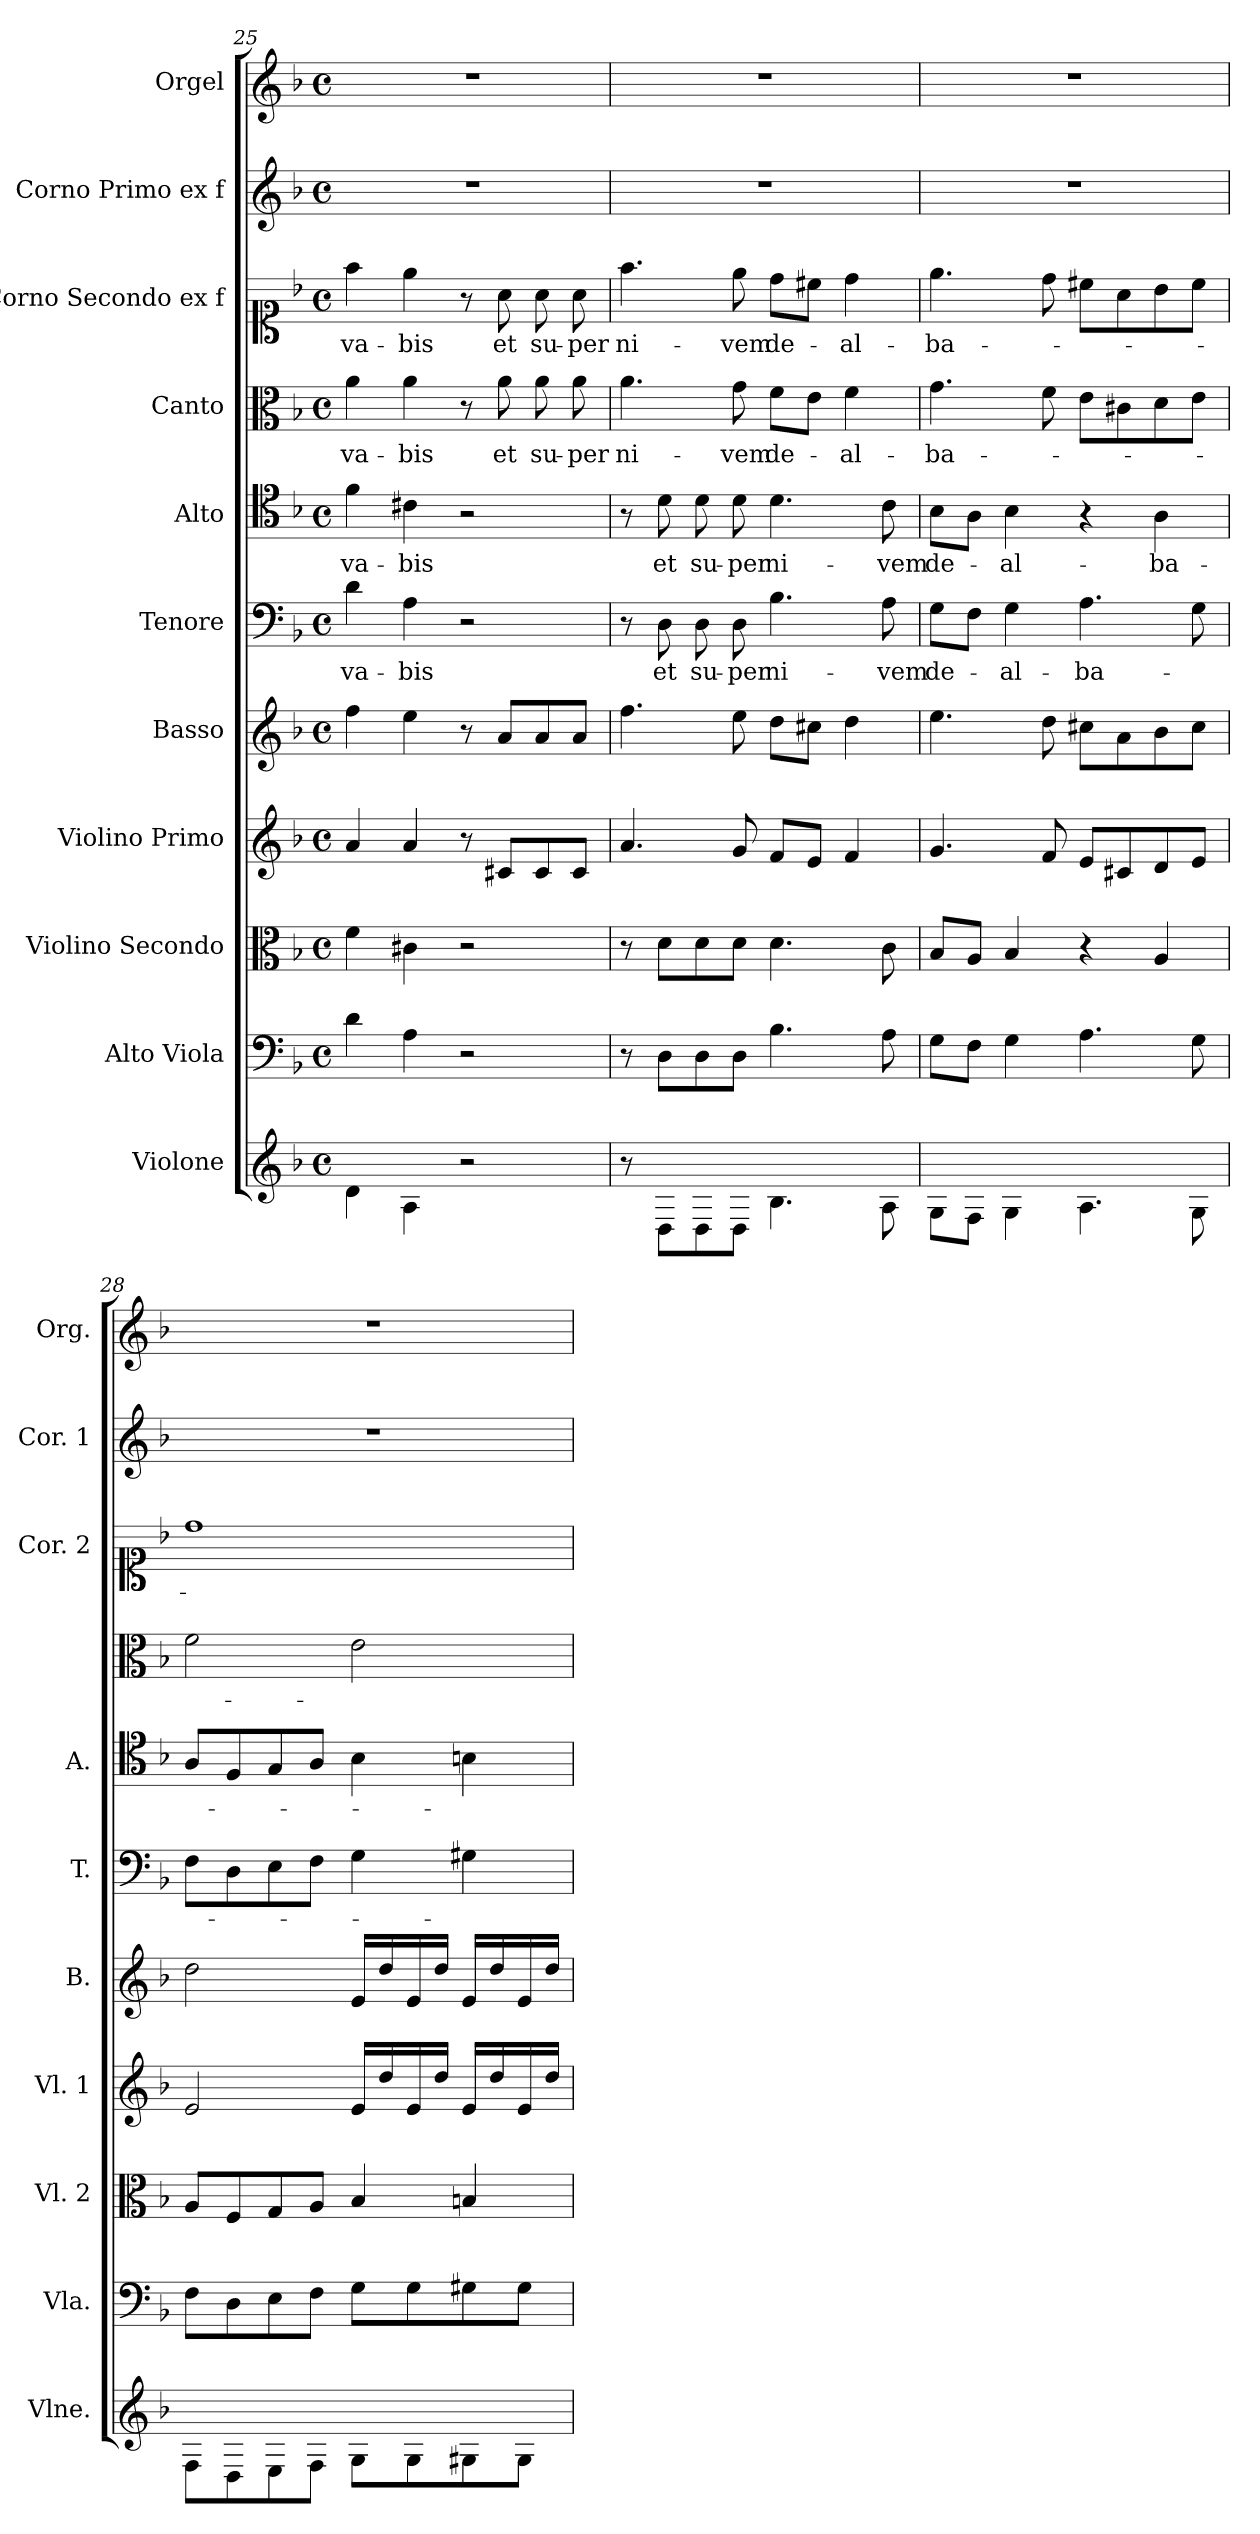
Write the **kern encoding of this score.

**kern	**kern	**kern	**kern	**kern	**kern	**text	**kern	**text	**kern	**text	**kern	**text	**kern	**kern
*part11	*part10	*part9	*part8	*part7	*part6	*part6	*part5	*part5	*part4	*part4	*part3	*part3	*part2	*part1
*staff11	*staff10	*staff9	*staff8	*staff7	*staff6	*staff6	*staff5	*staff5	*staff4	*staff4	*staff3	*staff3	*staff2	*staff1
*I"Violone	*I"Alto Viola	*I"Violino Secondo	*I"Violino Primo	*I"Basso	*I"Tenore	*	*I"Alto	*	*I"Canto	*	*I"Corno Secondo ex f	*	*I"Corno Primo ex f	*I"Orgel
*I'Vlne.	*I'Vla.	*I'Vl. 2	*I'Vl. 1	*I'B.	*I'T.	*	*I'A.	*	*	*	*I'Cor. 2	*	*I'Cor. 1	*I'Org.
*clefG2	*clefF4	*clefC3	*clefG2	*clefG2	*clefF4	*	*clefC4	*	*clefC3	*	*clefC1	*	*clefG2	*clefG2
*	*ITrd7c12	*	*	*	*	*	*	*	*	*	*	*	*ITrd0c7	*ITrd0c7
*k[b-]	*k[b-]	*k[b-]	*k[b-]	*k[b-]	*k[b-]	*	*k[b-]	*	*k[b-]	*	*k[b-]	*	*k[b-]	*k[b-]
*M4/4	*M4/4	*M4/4	*M4/4	*M4/4	*M4/4	*	*M4/4	*	*M4/4	*	*M4/4	*	*M4/4	*M4/4
*met(c)	*met(c)	*met(c)	*met(c)	*met(c)	*met(c)	*	*met(c)	*	*met(c)	*	*met(c)	*	*met(c)	*met(c)
=25	=25	=25	=25	=25	=25	=25	=25	=25	=25	=25	=25	=25	=25	=25
4d\	4D\	4f\	4a/	4ff\	4d\	-va-	4f\	-va-	4a\	-va-	4ff\	-va-	1r	1r
4A\	4AA\	4c#X\	4a/	4ee\	4A\	-bis	4c#X\	-bis	4a\	-bis	4ee\	-bis	.	.
2r	2r	2r	8r	8r	2r	.	2r	.	8r	.	8r	.	.	.
.	.	.	8c#X/L	8a/L	.	.	.	.	8a\	et	8a\	et	.	.
.	.	.	8c#/	8a/	.	.	.	.	8a\	su-	8a\	su-	.	.
.	.	.	8c#/J	8a/J	.	.	.	.	8a\	-per	8a\	-per	.	.
!!LO:PB:g=z
=26	=26	=26	=26	=26	=26	=26	=26	=26	=26	=26	=26	=26	=26	=26
8r	8r	8r	4.a/	4.ff\	8r	.	8r	.	4.a\	ni-	4.ff\	ni-	1r	1r
8D\L	8DD\L	8d\L	.	.	8D\	et	8d\	et	.	.	.	.	.	.
8D\	8DD\	8d\	.	.	8D\	su-	8d\	su-	.	.	.	.	.	.
8D\J	8DD\J	8d\J	8g/	8ee\	8D\	-per	8d\	-per	8g\	-vem	8ee\	-vem	.	.
4.B-\	4.BB-\	4.d\	8f/L	8dd\L	4.B-\	ni-	4.d\	ni-	8f\L	de-	8dd\L	de-	.	.
.	.	.	8e/J	8cc#X\J	.	.	.	.	8e\J	.	8cc#X\J	.	.	.
.	.	.	4f/	4dd\	.	.	.	.	4f\	-al-	4dd\	-al-	.	.
8A\	8AA\	8c\	.	.	8A\	-vem	8c\	-vem	.	.	.	.	.	.
=27	=27	=27	=27	=27	=27	=27	=27	=27	=27	=27	=27	=27	=27	=27
8G\L	8GG\L	8B-/L	4.g/	4.ee\	8G\L	de-	8B-\L	de-	4.g\	-ba-	4.ee\	-ba-	1r	1r
8F\J	8FF\J	8A/J	.	.	8F\J	.	8A\J	.	.	.	.	.	.	.
4G\	4GG\	4B-/	.	.	4G\	-al-	4B-\	-al-	.	.	.	.	.	.
.	.	.	8f/	8dd\	.	.	.	.	8f\	.	8dd\	.	.	.
4.A\	4.AA\	4r	8e/L	8cc#X\L	4.A\	-ba-	4r	.	8e\L	.	8cc#X\L	.	.	.
.	.	.	8c#X/	8a\	.	.	.	.	8c#X\	.	8a\	.	.	.
.	.	4A/	8d/	8b-\	.	.	4A\	-ba-	8d\	.	8b-\	.	.	.
8G\	8GG\	.	8e/J	8cc#\J	8G\	.	.	.	8e\J	.	8cc#\J	.	.	.
=28	=28	=28	=28	=28	=28	=28	=28	=28	=28	=28	=28	=28	=28	=28
8F\L	8FF\L	8A/L	2e/	2dd\	8F\L	.	8A/L	.	2f\	.	1dd	.	1r	1r
8D\	8DD\	8F/	.	.	8D\	.	8F/	.	.	.	.	.	.	.
8E\	8EE\	8G/	.	.	8E\	.	8G/	.	.	.	.	.	.	.
8F\J	8FF\J	8A/J	.	.	8F\J	.	8A/J	.	.	.	.	.	.	.
8G\L	8GG\L	4B-/	16e/LL	16e/LL	4G\	.	4B-\	.	2e\	.	.	.	.	.
.	.	.	16dd/	16dd/	.	.	.	.	.	.	.	.	.	.
8G\	8GG\	.	16e/	16e/	.	.	.	.	.	.	.	.	.	.
.	.	.	16dd/JJ	16dd/JJ	.	.	.	.	.	.	.	.	.	.
8G#X\	8GG#X\	4Bn/	16e/LL	16e/LL	4G#X\	.	4Bn\	.	.	.	.	.	.	.
.	.	.	16dd/	16dd/	.	.	.	.	.	.	.	.	.	.
8G#\J	8GG#\J	.	16e/	16e/	.	.	.	.	.	.	.	.	.	.
.	.	.	16dd/JJ	16dd/JJ	.	.	.	.	.	.	.	.	.	.
=	=	=	=	=	=	=	=	=	=	=	=	=	=	=
*-	*-	*-	*-	*-	*-	*-	*-	*-	*-	*-	*-	*-	*-	*-
